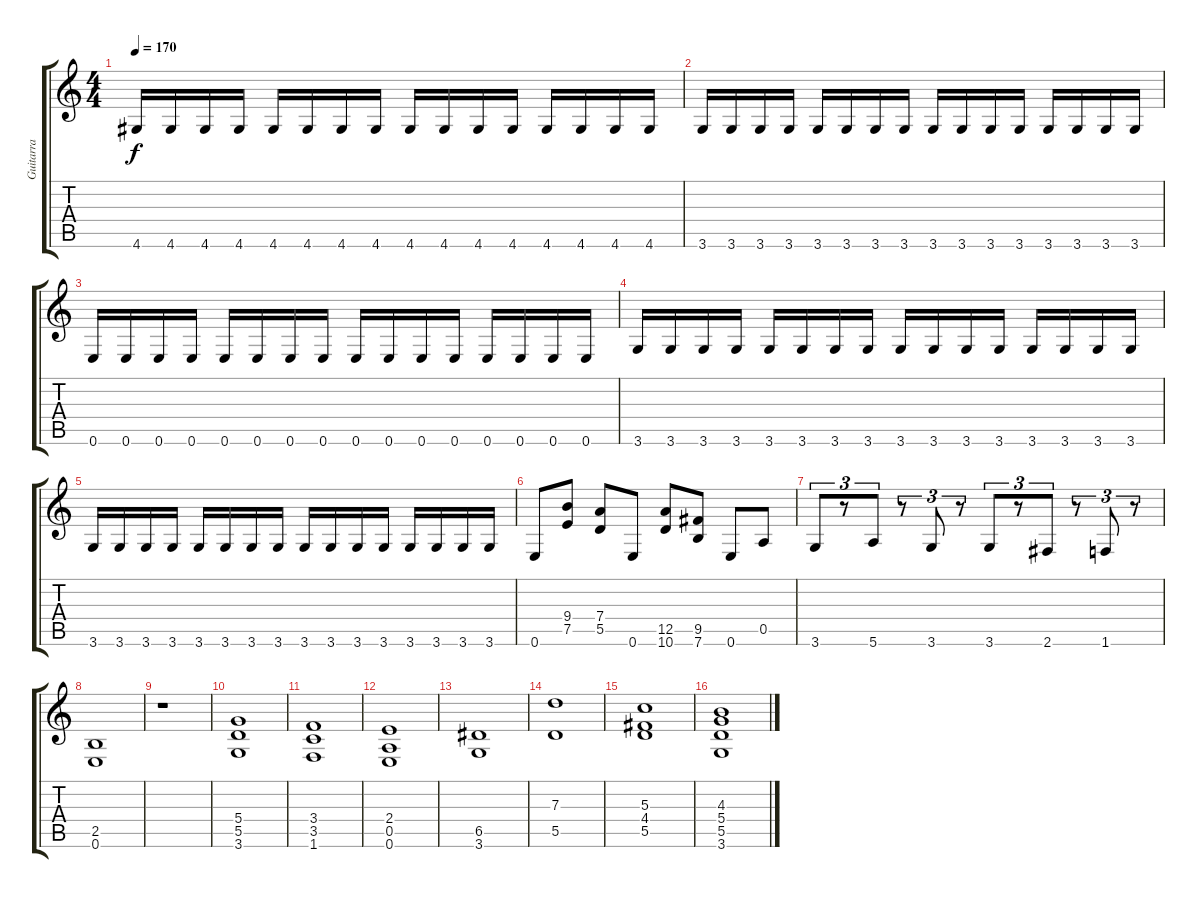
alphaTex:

\track ("Guitarra" "Guitarra") {instrument distortionguitar}
\staff {score tabs}
\tuning (E4 B3 G3 D3 A2 E2) {hide}
\ts (4 4)
\tempo 170
\clef g2
\ks c
4.6.16{dy f} 4.6.16 4.6.16 4.6.16 4.6.16 4.6.16 4.6.16 4.6.16 4.6.16 4.6.16 4.6.16 4.6.16 4.6.16 4.6.16 4.6.16 4.6.16 |
3.6.16 3.6.16 3.6.16 3.6.16 3.6.16 3.6.16 3.6.16 3.6.16 3.6.16 3.6.16 3.6.16 3.6.16 3.6.16 3.6.16 3.6.16 3.6.16 |
0.6.16 0.6.16 0.6.16 0.6.16 0.6.16 0.6.16 0.6.16 0.6.16 0.6.16 0.6.16 0.6.16 0.6.16 0.6.16 0.6.16 0.6.16 0.6.16 |
3.6.16 3.6.16 3.6.16 3.6.16 3.6.16 3.6.16 3.6.16 3.6.16 3.6.16 3.6.16 3.6.16 3.6.16 3.6.16 3.6.16 3.6.16 3.6.16 |
3.6.16 3.6.16 3.6.16 3.6.16 3.6.16 3.6.16 3.6.16 3.6.16 3.6.16 3.6.16 3.6.16 3.6.16 3.6.16 3.6.16 3.6.16 3.6.16 |
0.6.8 (9.4 7.5).8 (7.4 5.5).8 0.6.8 (12.5 10.6).8 (9.5 7.6).8 0.6.8 0.5.8 |
3.6.8{tu (3 2)} r.8{tu (3 2)} 5.6.8{tu (3 2)} r.8{tu (3 2)} 3.6.8{tu (3 2)} r.8{tu (3 2)} 3.6.8{tu (3 2)} r.8{tu (3 2)} 2.6.8{tu (3 2)} r.8{tu (3 2)} 1.6.8{tu (3 2)} r.8{tu (3 2)} |
(2.5 0.6).1 |
r.1 |
(5.4 5.5 3.6).1 |
(3.4 3.5 1.6).1 |
(2.4 0.5 0.6).1 |
(6.5 3.6).1 |
(7.3 5.5).1 |
(5.3 4.4 5.5).1 |
(4.3 5.4 5.5 3.6).1
